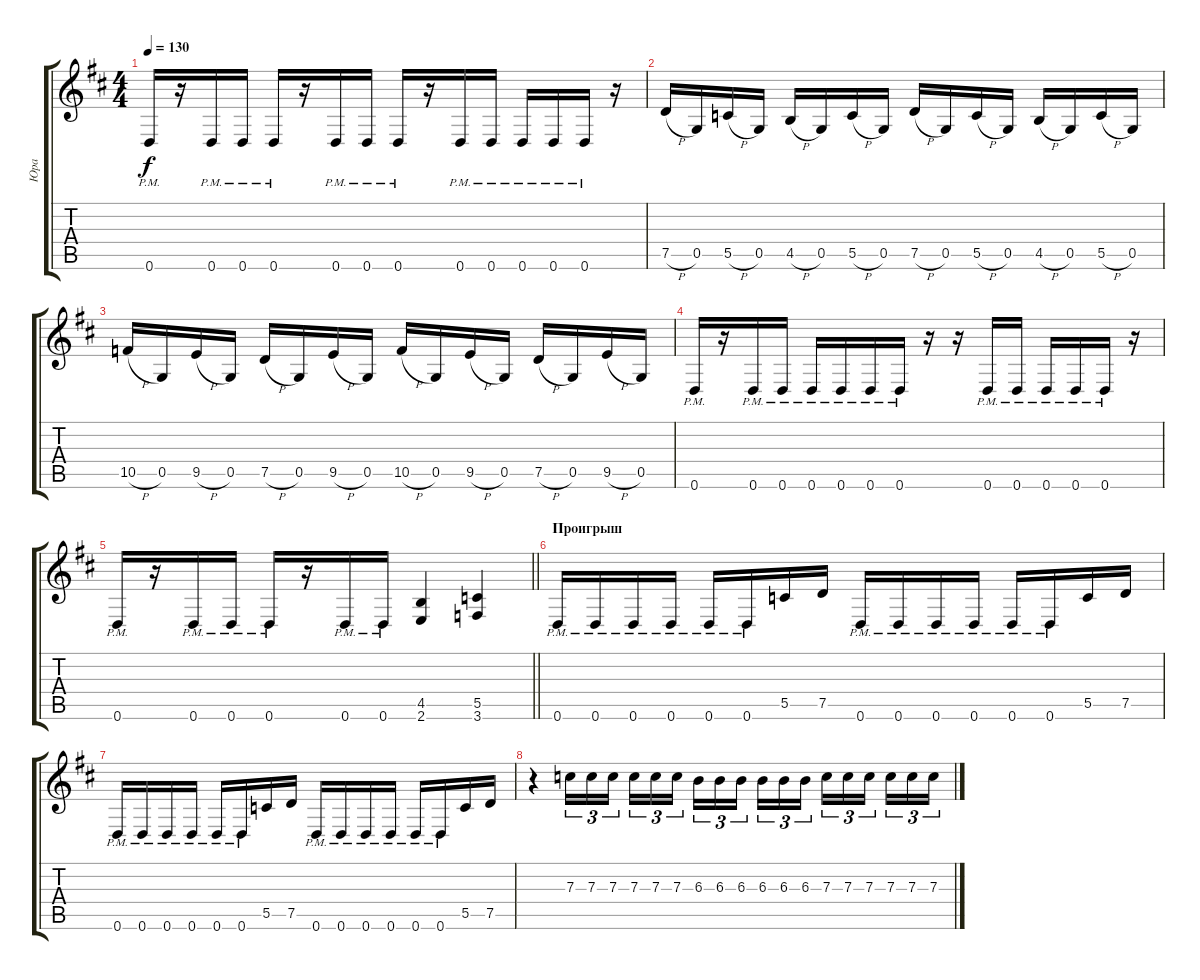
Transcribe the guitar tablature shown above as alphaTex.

\track ("Юра" "Юра") {instrument distortionguitar}
\staff {score tabs}
\tuning (D4 A3 F3 C3 G2 D2) {hide}
\ts (4 4)
\tempo 130
\clef g2
\ks bminor
0.6{pm}.16{dy f} r.16 0.6{pm}.16 0.6{pm}.16 0.6{pm}.16 r.16 0.6{pm}.16 0.6{pm}.16 0.6{pm}.16 r.16 0.6{pm}.16 0.6{pm}.16 0.6{pm}.16 0.6{pm}.16 0.6{pm}.16 r.16 |
7.5{h}.16 0.5.16 5.5{h}.16 0.5.16 4.5{h}.16 0.5.16 5.5{h}.16 0.5.16 7.5{h}.16 0.5.16 5.5{h}.16 0.5.16 4.5{h}.16 0.5.16 5.5{h}.16 0.5.16 |
10.5{h}.16 0.5.16 9.5{h}.16 0.5.16 7.5{h}.16 0.5.16 9.5{h}.16 0.5.16 10.5{h}.16 0.5.16 9.5{h}.16 0.5.16 7.5{h}.16 0.5.16 9.5{h}.16 0.5.16 |
0.6{pm}.16 r.16 0.6{pm}.16 0.6{pm}.16 0.6{pm}.16 0.6{pm}.16 0.6{pm}.16 0.6{pm}.16 r.16 r.16 0.6{pm}.16 0.6{pm}.16 0.6{pm}.16 0.6{pm}.16 0.6{pm}.16 r.16 |
\barLineRight lightlight
0.6{pm}.16 r.16 0.6{pm}.16 0.6{pm}.16 0.6{pm}.16 r.16 0.6{pm}.16 0.6{pm}.16 (4.5 2.6).4 (5.5 3.6).4 |
\section ("" "Проигрыш")
0.6{pm}.16 0.6{pm}.16 0.6{pm}.16 0.6{pm}.16 0.6{pm}.16 0.6{pm}.16 5.5.16 7.5.16 0.6{pm}.16 0.6{pm}.16 0.6{pm}.16 0.6{pm}.16 0.6{pm}.16 0.6{pm}.16 5.5.16 7.5.16 |
0.6{pm}.16 0.6{pm}.16 0.6{pm}.16 0.6{pm}.16 0.6{pm}.16 0.6{pm}.16 5.5.16 7.5.16 0.6{pm}.16 0.6{pm}.16 0.6{pm}.16 0.6{pm}.16 0.6{pm}.16 0.6{pm}.16 5.5.16 7.5.16 |
r.4 7.3.16{tu (3 2)} 7.3.16{tu (3 2)} 7.3.16{tu (3 2) beam splitsecondary} 7.3.16{tu (3 2)} 7.3.16{tu (3 2)} 7.3.16{tu (3 2)} 6.3.16{tu (3 2)} 6.3.16{tu (3 2)} 6.3.16{tu (3 2) beam splitsecondary} 6.3.16{tu (3 2)} 6.3.16{tu (3 2)} 6.3.16{tu (3 2)} 7.3.16{tu (3 2)} 7.3.16{tu (3 2)} 7.3.16{tu (3 2) beam splitsecondary} 7.3.16{tu (3 2)} 7.3.16{tu (3 2)} 7.3.16{tu (3 2)}
